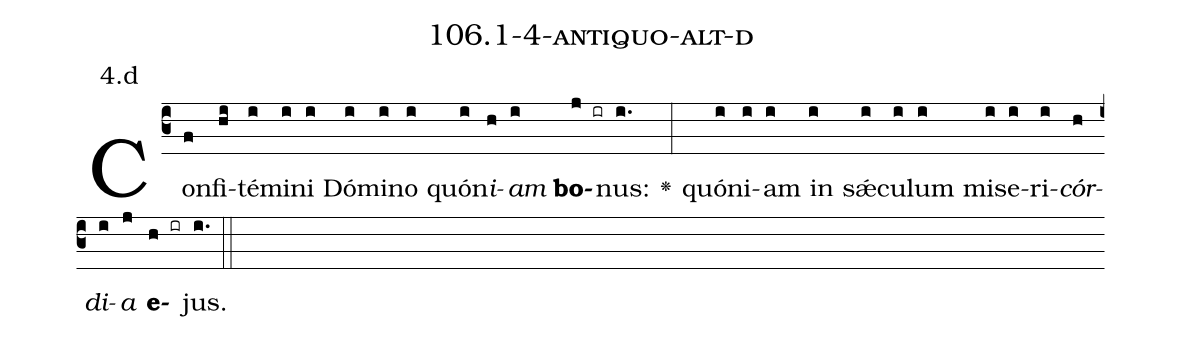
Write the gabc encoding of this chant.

name: 106.1-4-antiquo-alt-d;
annotation: 4.d;
%%
(c3)Con(f)fi(hi)té(i)mi(i)ni(i) Dó(i)mi(i)no(i) quón(i)<i>i</i>(h)<i>am</i>(i) <b>bo</b>(j ir)nus:(i.) <v>\greheightstar</v>(:) quón(i)i(i)am(i) in(i) sǽ(i)cu(i)lum(i) mi(i)se(i)ri(i)<i>cór</i>(h)<i>di</i>(i)<i>a</i>(j) <b>e</b>(h ir)jus.(i.) (::)


%E(i) u(h) o(i) u(j) a(h) e.(i.) (::)
